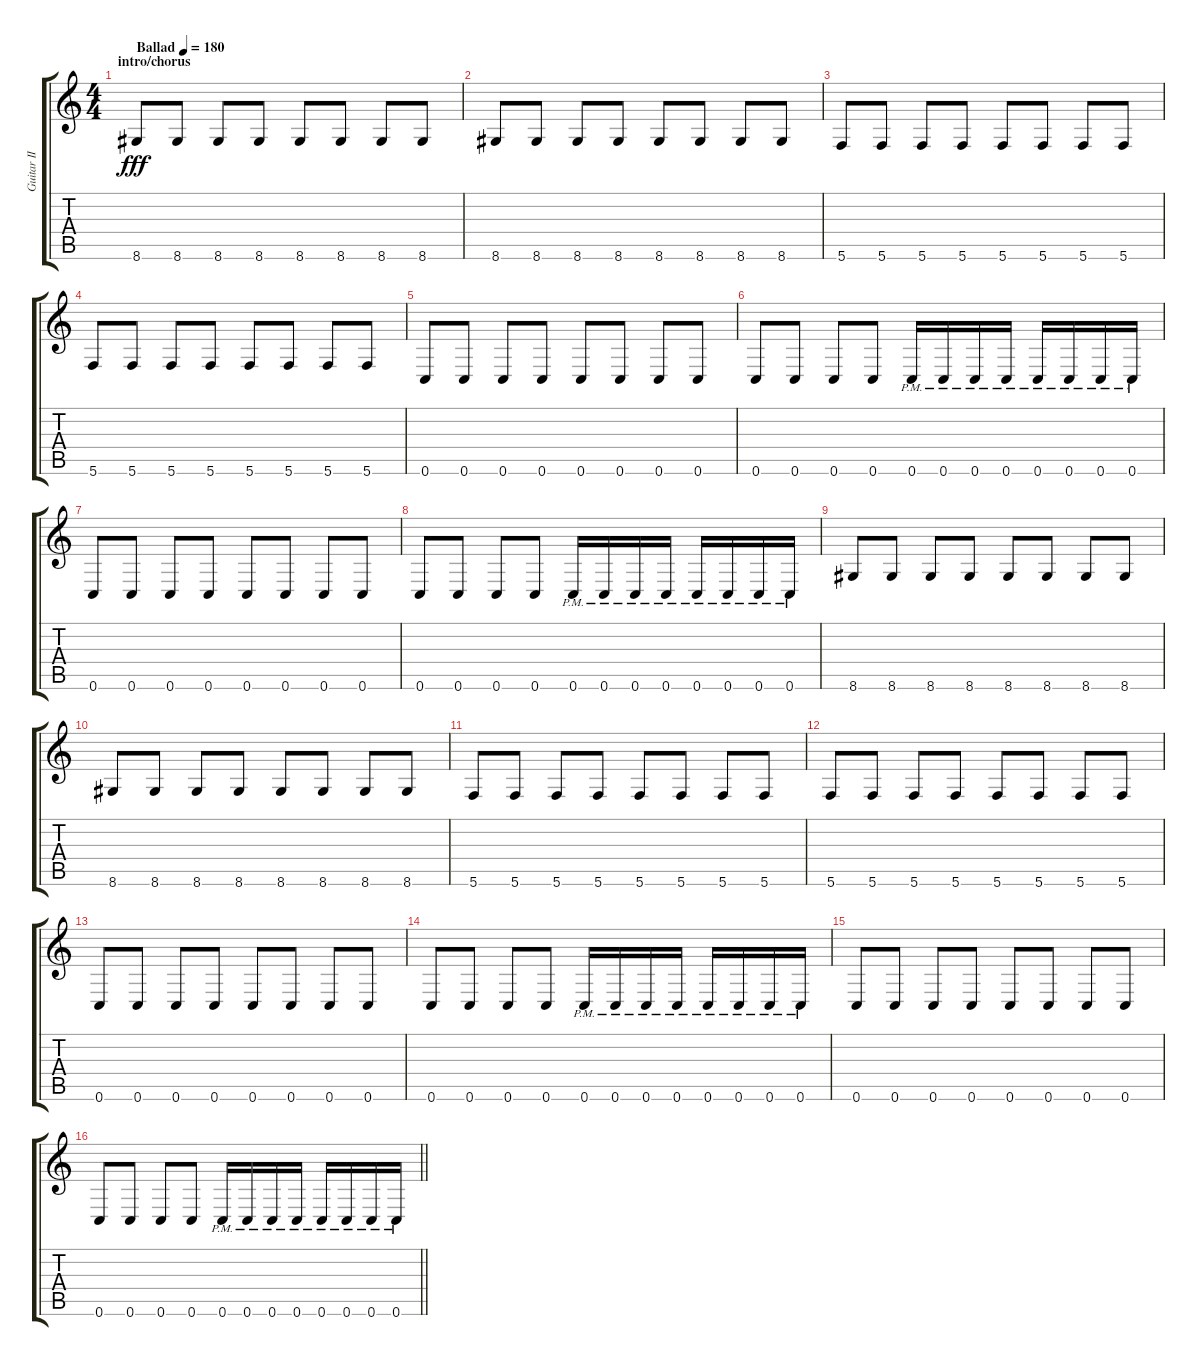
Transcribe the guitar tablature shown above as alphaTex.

\track ("Guitar II (Rhythm)" "Guitar II ") {instrument distortionguitar}
\staff {score tabs}
\tuning (D4 A3 F3 C3 G2 C2) {hide}
\ts (4 4)
\section ("" "intro/chorus")
\tempo (180 "Ballad")
\clef g2
\ks c
8.6.8{dy fff instrument distortionguitar} 8.6.8 8.6.8 8.6.8 8.6.8 8.6.8 8.6.8 8.6.8 |
8.6.8 8.6.8 8.6.8 8.6.8 8.6.8 8.6.8 8.6.8 8.6.8 |
5.6.8 5.6.8 5.6.8 5.6.8 5.6.8 5.6.8 5.6.8 5.6.8 |
5.6.8 5.6.8 5.6.8 5.6.8 5.6.8 5.6.8 5.6.8 5.6.8 |
0.6.8 0.6.8 0.6.8 0.6.8 0.6.8 0.6.8 0.6.8 0.6.8 |
0.6.8 0.6.8 0.6.8 0.6.8 0.6{pm}.16 0.6{pm}.16 0.6{pm}.16 0.6{pm}.16 0.6{pm}.16 0.6{pm}.16 0.6{pm}.16 0.6{pm}.16 |
0.6.8 0.6.8 0.6.8 0.6.8 0.6.8 0.6.8 0.6.8 0.6.8 |
0.6.8 0.6.8 0.6.8 0.6.8 0.6{pm}.16 0.6{pm}.16 0.6{pm}.16 0.6{pm}.16 0.6{pm}.16 0.6{pm}.16 0.6{pm}.16 0.6{pm}.16 |
8.6.8 8.6.8 8.6.8 8.6.8 8.6.8 8.6.8 8.6.8 8.6.8 |
8.6.8 8.6.8 8.6.8 8.6.8 8.6.8 8.6.8 8.6.8 8.6.8 |
5.6.8 5.6.8 5.6.8 5.6.8 5.6.8 5.6.8 5.6.8 5.6.8 |
5.6.8 5.6.8 5.6.8 5.6.8 5.6.8 5.6.8 5.6.8 5.6.8 |
0.6.8 0.6.8 0.6.8 0.6.8 0.6.8 0.6.8 0.6.8 0.6.8 |
0.6.8 0.6.8 0.6.8 0.6.8 0.6{pm}.16 0.6{pm}.16 0.6{pm}.16 0.6{pm}.16 0.6{pm}.16 0.6{pm}.16 0.6{pm}.16 0.6{pm}.16 |
0.6.8 0.6.8 0.6.8 0.6.8 0.6.8 0.6.8 0.6.8 0.6.8 |
\barLineRight lightlight
0.6.8 0.6.8 0.6.8 0.6.8 0.6{pm}.16 0.6{pm}.16 0.6{pm}.16 0.6{pm}.16 0.6{pm}.16 0.6{pm}.16 0.6{pm}.16 0.6{pm}.16
